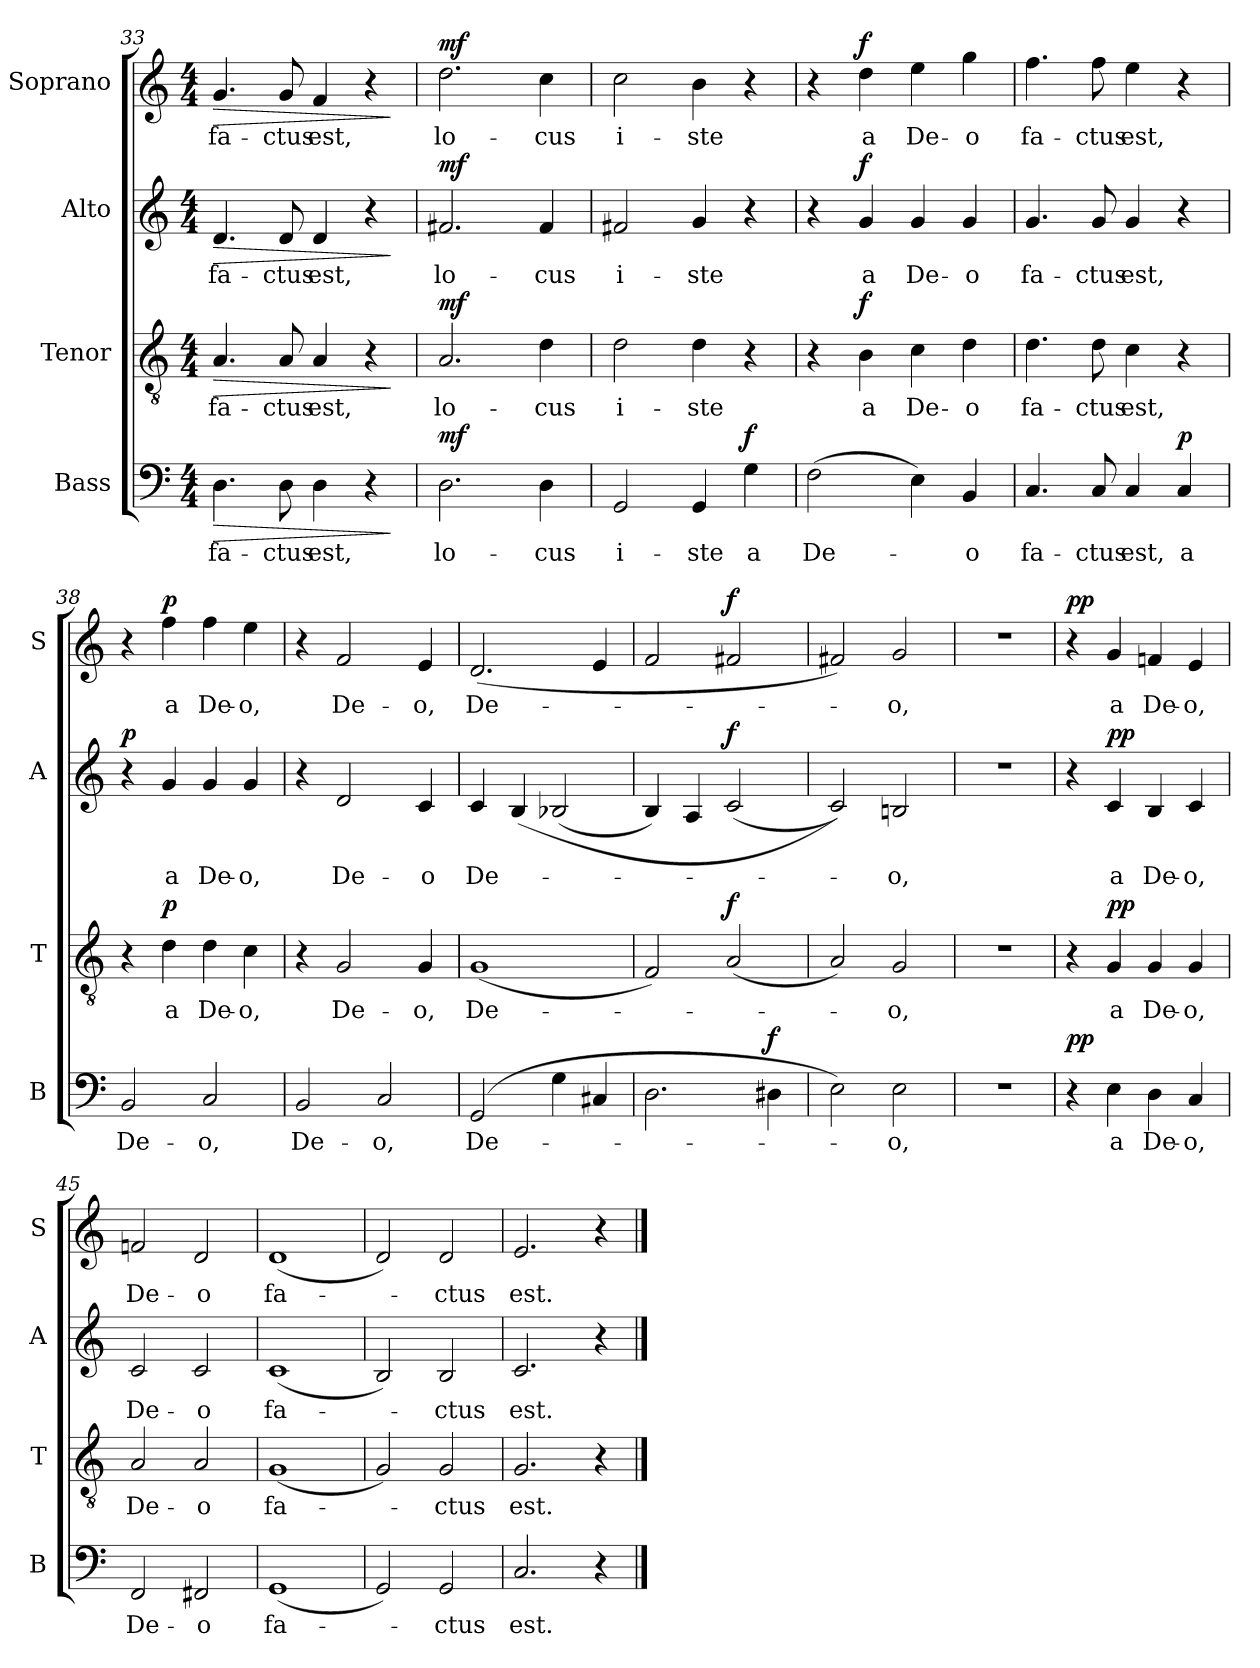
**kern	**text	**dynam	**kern	**text	**dynam	**kern	**text	**dynam	**kern	**text	**dynam
*part4	*part4	*part4	*part3	*part3	*part3	*part2	*part2	*part2	*part1	*part1	*part1
*staff4	*staff4	*staff4	*staff3	*staff3	*staff3	*staff2	*staff2	*staff2	*staff1	*staff1	*staff1
*I"Bass	*	*	*I"Tenor	*	*	*I"Alto	*	*	*I"Soprano	*	*
*I'B	*	*	*I'T	*	*	*I'A	*	*	*I'S	*	*
!!LO:PB:g=z
*clefF4	*	*	*clefGv2	*	*	*clefG2	*	*	*clefG2	*	*
*k[]	*	*	*k[]	*	*	*k[]	*	*	*k[]	*	*
*C:	*	*	*C:	*	*	*C:	*	*	*C:	*	*
*M4/4	*	*	*M4/4	*	*	*M4/4	*	*	*M4/4	*	*
=33	=33	=33	=33	=33	=33	=33	=33	=33	=33	=33	=33
!	!	!LO:HP:b	!	!	!LO:HP:b	!	!	!LO:HP:b	!	!	!LO:HP:b
4.D\	fa-	>	4.A/	fa-	>	4.d/	fa-	>	4.g/	fa-	>
8D\	-ctus	.	8A/	-ctus	.	8d/	-ctus	.	8g/	-ctus	.
4D\	est,	.	4A/	est,	.	4d/	est,	.	4f/	est,	.
4r	.	.	4r	.	.	4r	.	.	4r	.	.
.	.	]	.	.	]	.	.	]	.	.	]
=34	=34	=34	=34	=34	=34	=34	=34	=34	=34	=34	=34
!	!	!LO:DY:a	!	!	!LO:DY:a	!	!	!LO:DY:a	!	!	!LO:DY:a
2.D\	lo-	mf	2.A/	lo-	mf	2.f#X/	lo-	mf	2.dd\	lo-	mf
4D\	-cus	.	4d\	-cus	.	4f#/	-cus	.	4cc\	-cus	.
=35	=35	=35	=35	=35	=35	=35	=35	=35	=35	=35	=35
2GG/	i-	.	2d\	i-	.	2f#X/	i-	.	2cc\	i-	.
4GG/	-ste	.	4d\	-ste	.	4g/	-ste	.	4b\	-ste	.
!	!	!LO:DY:a	!	!	!	!	!	!	!	!	!
4G\	a	f	4r	.	.	4r	.	.	4r	.	.
=36	=36	=36	=36	=36	=36	=36	=36	=36	=36	=36	=36
(2F\	De-	.	4r	.	.	4r	.	.	4r	.	.
!	!	!	!	!	!LO:DY:a	!	!	!LO:DY:a	!	!	!LO:DY:a
.	.	.	4B\	a	f	4g/	a	f	4dd\	a	f
4E\)	.	.	4c\	De-	.	4g/	De-	.	4ee\	De-	.
4BB/	-o	.	4d\	-o	.	4g/	-o	.	4gg\	-o	.
=37	=37	=37	=37	=37	=37	=37	=37	=37	=37	=37	=37
4.C/	fa-	.	4.d\	fa-	.	4.g/	fa-	.	4.ff\	fa-	.
8C/	-ctus	.	8d\	-ctus	.	8g/	-ctus	.	8ff\	-ctus	.
4C/	est,	.	4c\	est,	.	4g/	est,	.	4ee\	est,	.
!	!	!LO:DY:a	!	!	!	!	!	!	!	!	!
4C/	a	p	4r	.	.	4r	.	.	4r	.	.
=38	=38	=38	=38	=38	=38	=38	=38	=38	=38	=38	=38
!	!	!	!	!	!	!	!	!LO:DY:a	!	!	!
2BB/	De-	.	4r	.	.	4r	.	p	4r	.	.
!	!	!	!	!	!LO:DY:a	!	!	!	!	!	!LO:DY:a
.	.	.	4d\	a	p	4g/	a	.	4ff\	a	p
2C/	-o,	.	4d\	De-	.	4g/	De-	.	4ff\	De-	.
.	.	.	4c\	-o,	.	4g/	-o,	.	4ee\	-o,	.
=39	=39	=39	=39	=39	=39	=39	=39	=39	=39	=39	=39
2BB/	De-	.	4r	.	.	4r	.	.	4r	.	.
.	.	.	2G/	De-	.	2d/	De-	.	2f/	De-	.
2C/	-o,	.	.	.	.	.	.	.	.	.	.
.	.	.	4G/	-o,	.	4c/	-o	.	4e/	-o,	.
!!LO:LB:g=z
=40	=40	=40	=40	=40	=40	=40	=40	=40	=40	=40	=40
(2GG/	De-	.	(1G	De-	.	4c/	De-	.	(2.d/	De-	.
.	.	.	.	.	.	(4B/	.	.	.	.	.
4G\	.	.	.	.	.	(2B-X/	.	.	.	.	.
4C#X/	.	.	.	.	.	.	.	.	4e/	.	.
=41	=41	=41	=41	=41	=41	=41	=41	=41	=41	=41	=41
2.D\	.	.	2F/)	.	.	4B/)	.	.	2f/	.	.
.	.	.	.	.	.	4A/	.	.	.	.	.
!	!	!	!	!	!LO:DY:a	!	!	!LO:DY:a	!	!	!LO:DY:a
.	.	.	(2A/	.	f	(2c/	.	f	2f#X/	.	f
!	!	!LO:DY:a	!	!	!	!	!	!	!	!	!
4D#X\	.	f	.	.	.	.	.	.	.	.	.
=42	=42	=42	=42	=42	=42	=42	=42	=42	=42	=42	=42
2E\)	.	.	2A/)	.	.	2c/))	.	.	2f#X/)	.	.
2E\	-o,	.	2G/	-o,	.	2Bn/	-o,	.	2g/	-o,	.
=43	=43	=43	=43	=43	=43	=43	=43	=43	=43	=43	=43
1r	.	.	1r	.	.	1r	.	.	1r	.	.
=44	=44	=44	=44	=44	=44	=44	=44	=44	=44	=44	=44
!	!	!LO:DY:a	!	!	!	!	!	!	!	!	!LO:DY:a
4r	.	pp	4r	.	.	4r	.	.	4r	.	pp
!	!	!	!	!	!LO:DY:a	!	!	!LO:DY:a	!	!	!
4E\	a	.	4G/	a	pp	4c/	a	pp	4g/	a	.
4D\	De-	.	4G/	De-	.	4B/	De-	.	4fn/	De-	.
4C/	-o,	.	4G/	-o,	.	4c/	-o,	.	4e/	-o,	.
=45	=45	=45	=45	=45	=45	=45	=45	=45	=45	=45	=45
2FF/	De-	.	2A/	De-	.	2c/	De-	.	2fn/	De-	.
2FF#X/	-o	.	2A/	-o	.	2c/	-o	.	2d/	-o	.
=46	=46	=46	=46	=46	=46	=46	=46	=46	=46	=46	=46
(1GG	fa-	.	(1G	fa-	.	(1c	fa-	.	(1d	fa-	.
=47	=47	=47	=47	=47	=47	=47	=47	=47	=47	=47	=47
2GG/)	.	.	2G/)	.	.	2B/)	.	.	2d/)	.	.
2GG/	-ctus	.	2G/	-ctus	.	2B/	-ctus	.	2d/	-ctus	.
=48	=48	=48	=48	=48	=48	=48	=48	=48	=48	=48	=48
2.C/	est.	.	2.G/	est.	.	2.c/	est.	.	2.e/	est.	.
4r	.	.	4r	.	.	4r	.	.	4r	.	.
==	==	==	==	==	==	==	==	==	==	==	==
*-	*-	*-	*-	*-	*-	*-	*-	*-	*-	*-	*-
